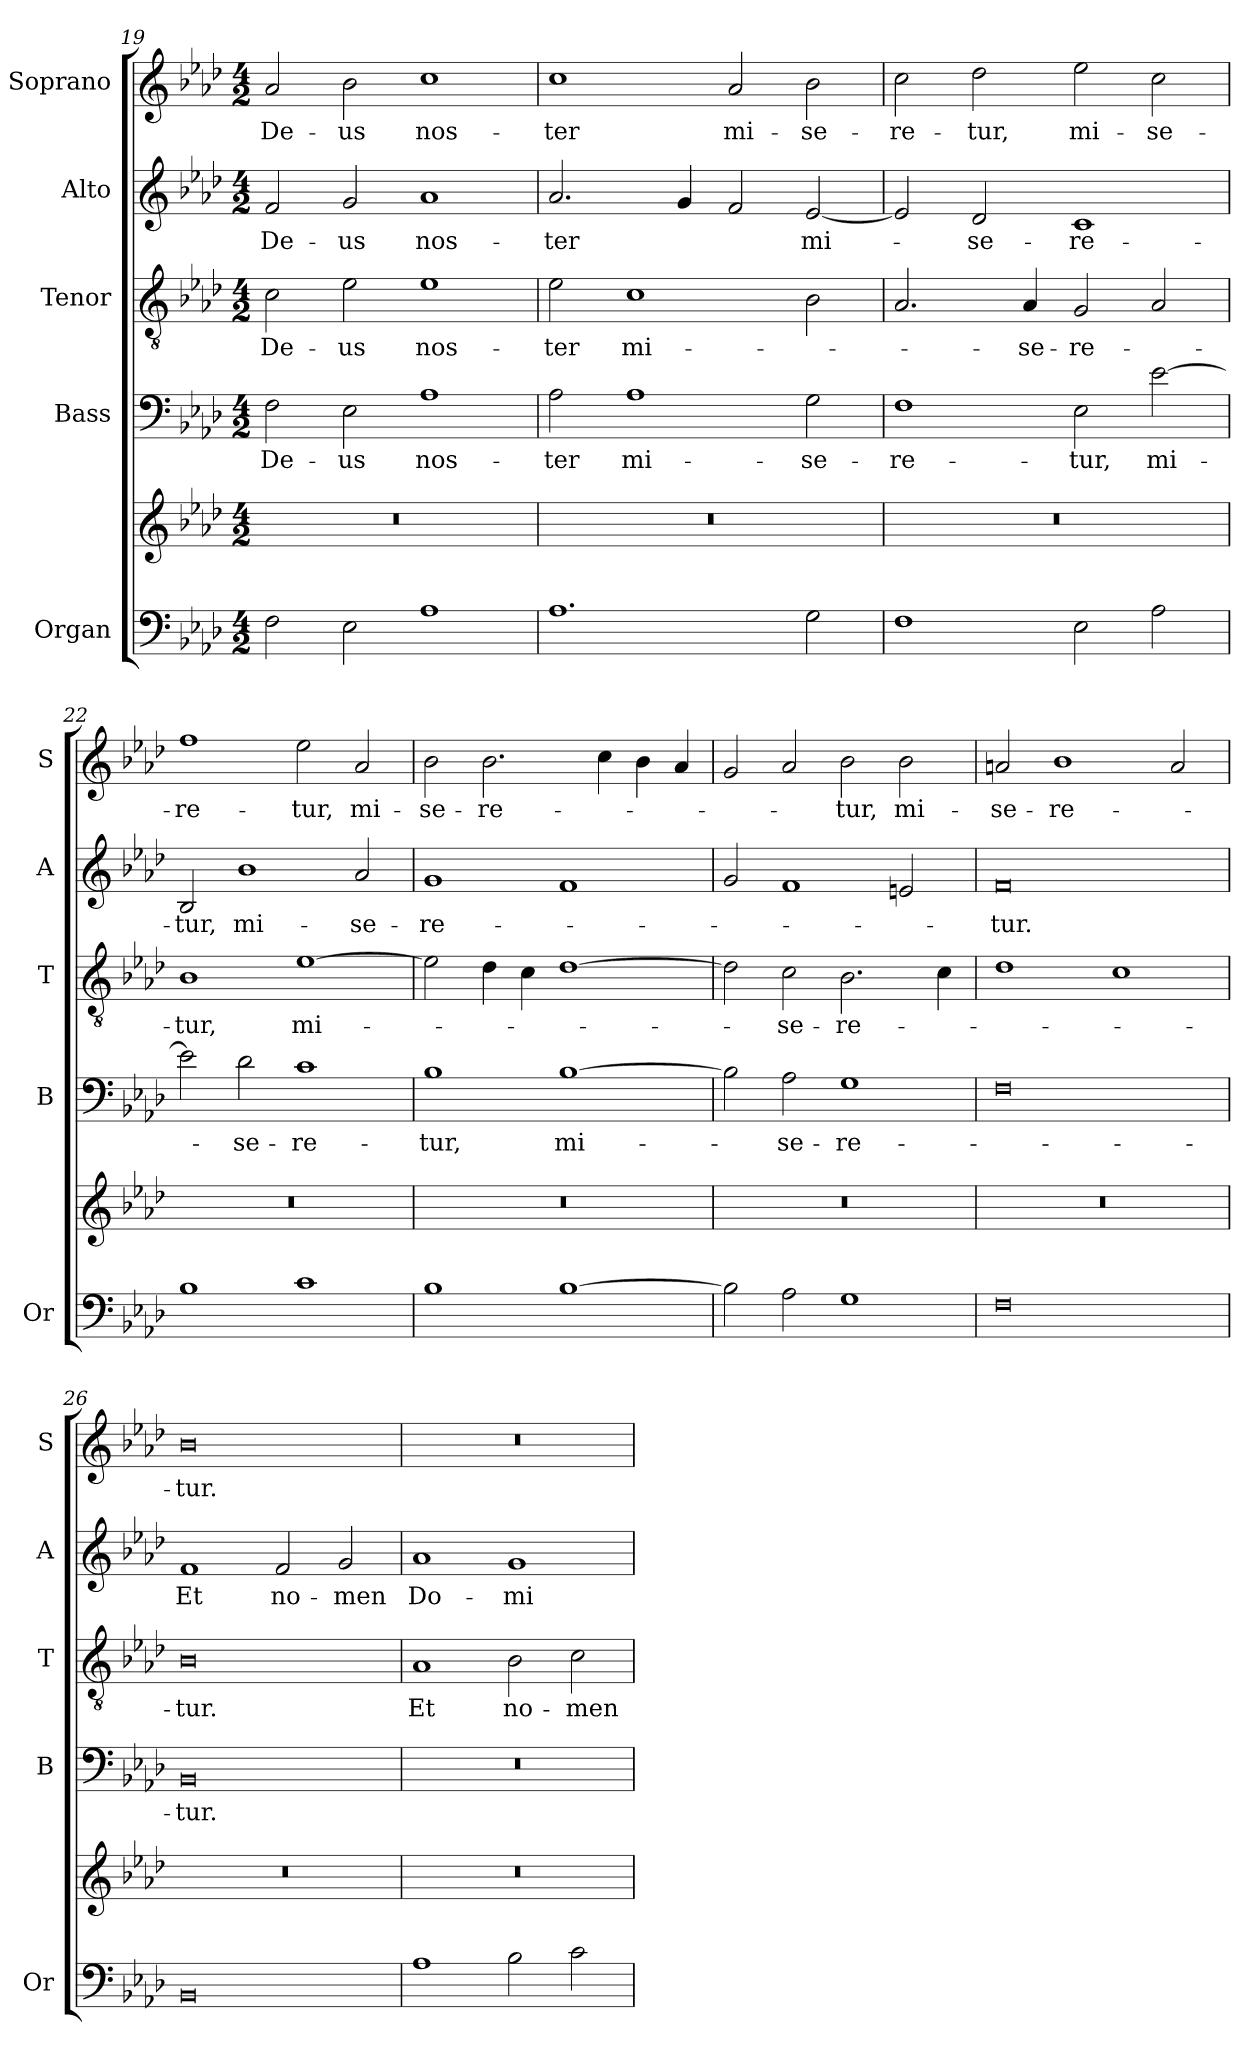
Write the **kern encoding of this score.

**kern	**kern	**kern	**text	**kern	**text	**kern	**text	**kern	**text
*part5	*part5	*part4	*part4	*part3	*part3	*part2	*part2	*part1	*part1
*staff6	*staff5	*staff4	*staff4	*staff3	*staff3	*staff2	*staff2	*staff1	*staff1
*I"Organ	*	*I"Bass	*	*I"Tenor	*	*I"Alto	*	*I"Soprano	*
*I'Or	*	*I'B	*	*I'T	*	*I'A	*	*I'S	*
*clefF4	*clefG2	*clefF4	*	*clefGv2	*	*clefG2	*	*clefG2	*
*k[b-e-a-d-]	*k[b-e-a-d-]	*k[b-e-a-d-]	*	*k[b-e-a-d-]	*	*k[b-e-a-d-]	*	*k[b-e-a-d-]	*
*A-:	*A-:	*A-:	*	*A-:	*	*A-:	*	*A-:	*
*M4/2	*M4/2	*M4/2	*	*M4/2	*	*M4/2	*	*M4/2	*
=19	=19	=19	=19	=19	=19	=19	=19	=19	=19
!	!	!	!LO:LY:b	!	!LO:LY:b	!	!LO:LY:b	!	!LO:LY:b
2F\	0r	2F\	De-	2c\	De-	2f/	De-	2a-/	De-
!	!	!	!LO:LY:b	!	!LO:LY:b	!	!LO:LY:b	!	!LO:LY:b
2E-\	.	2E-\	-us	2e-\	-us	2g/	-us	2b-\	-us
!	!	!	!LO:LY:b	!	!LO:LY:b	!	!LO:LY:b	!	!LO:LY:b
1A-	.	1A-	nos-	1e-	nos-	1a-	nos-	1cc	nos-
=20	=20	=20	=20	=20	=20	=20	=20	=20	=20
!	!	!	!LO:LY:b	!	!LO:LY:b	!	!LO:LY:b	!	!LO:LY:b
1.A-	0r	2A-\	-ter	2e-\	-ter	2.a-/	-ter	1cc	-ter
!	!	!	!LO:LY:b	!	!LO:LY:b	!	!	!	!
.	.	1A-	mi-	1c	mi-	.	.	.	.
.	.	.	.	.	.	4g/	.	.	.
!	!	!	!	!	!	!	!	!	!LO:LY:b
.	.	.	.	.	.	2f/	.	2a-/	mi-
!	!	!	!LO:LY:b	!	!	!	!LO:LY:b	!	!LO:LY:b
2G\	.	2G\	-se-	2B-\	.	[2e-/	mi-	2b-\	-se-
=21	=21	=21	=21	=21	=21	=21	=21	=21	=21
!	!	!	!LO:LY:b	!	!	!	!	!	!LO:LY:b
1F	0r	1F	-re-	2.A-/	.	2e-/]	.	2cc\	-re-
!	!	!	!	!	!	!	!LO:LY:b	!	!LO:LY:b
.	.	.	.	.	.	2d-/	-se-	2dd-\	-tur,
!	!	!	!	!	!LO:LY:b	!	!	!	!
.	.	.	.	4A-/	-se-	.	.	.	.
!	!	!	!LO:LY:b	!	!LO:LY:b	!	!LO:LY:b	!	!LO:LY:b
2E-\	.	2E-\	-tur,	2G/	-re-	1c	-re-	2ee-\	mi-
!	!	!	!LO:LY:b	!	!	!	!	!	!LO:LY:b
2A-\	.	[2e-\	mi-	2A-/	.	.	.	2cc\	-se-
!!LO:LB:g=z
=22	=22	=22	=22	=22	=22	=22	=22	=22	=22
!	!	!	!	!	!LO:LY:b	!	!LO:LY:b	!	!LO:LY:b
1B-	0r	2e-\]	.	1B-	-tur,	2B-/	-tur,	1ff	-re-
!	!	!	!LO:LY:b	!	!	!	!LO:LY:b	!	!
.	.	2d-\	-se-	.	.	1b-	mi-	.	.
!	!	!	!LO:LY:b	!	!LO:LY:b	!	!	!	!LO:LY:b
1c	.	1c	-re-	[1e-	mi-	.	.	2ee-\	-tur,
!	!	!	!	!	!	!	!LO:LY:b	!	!LO:LY:b
.	.	.	.	.	.	2a-/	-se-	2a-/	mi-
=23	=23	=23	=23	=23	=23	=23	=23	=23	=23
!	!	!	!LO:LY:b	!	!	!	!LO:LY:b	!	!LO:LY:b
1B-	0r	1B-	-tur,	2e-\]	.	1g	-re-	2b-\	-se-
!	!	!	!	!	!	!	!	!	!LO:LY:b
.	.	.	.	4d-\	.	.	.	2.b-\	-re-
.	.	.	.	4c\	.	.	.	.	.
!	!	!	!LO:LY:b	!	!	!	!	!	!
[1B-	.	[1B-	mi-	[1d-	.	1f	.	.	.
.	.	.	.	.	.	.	.	4cc\	.
.	.	.	.	.	.	.	.	4b-\	.
.	.	.	.	.	.	.	.	4a-/	.
=24	=24	=24	=24	=24	=24	=24	=24	=24	=24
2B-\]	0r	2B-\]	.	2d-\]	.	2g/	.	2g/	.
!	!	!	!LO:LY:b	!	!LO:LY:b	!	!	!	!
2A-\	.	2A-\	-se-	2c\	-se-	1f	.	2a-/	.
!	!	!	!LO:LY:b	!	!LO:LY:b	!	!	!	!LO:LY:b
1G	.	1G	-re-	2.B-\	-re-	.	.	2b-\	-tur,
!	!	!	!	!	!	!	!	!	!LO:LY:b
.	.	.	.	.	.	2en/	.	2b-\	mi-
.	.	.	.	4c\	.	.	.	.	.
=25	=25	=25	=25	=25	=25	=25	=25	=25	=25
!	!	!	!	!	!	!	!LO:LY:b	!	!LO:LY:b
0F	0r	0F	.	1d-	.	0f	-tur.	2an/	-se-
!	!	!	!	!	!	!	!	!	!LO:LY:b
.	.	.	.	.	.	.	.	1b-	-re-
.	.	.	.	1c	.	.	.	.	.
.	.	.	.	.	.	.	.	2a/	.
=26	=26	=26	=26	=26	=26	=26	=26	=26	=26
!	!	!	!LO:LY:b	!	!LO:LY:b	!	!LO:LY:b	!	!LO:LY:b
0BB-	0r	0BB-	-tur.	0B-	-tur.	1f	Et	0b-	-tur.
!	!	!	!	!	!	!	!LO:LY:b	!	!
.	.	.	.	.	.	2f/	no-	.	.
!	!	!	!	!	!	!	!LO:LY:b	!	!
.	.	.	.	.	.	2g/	-men	.	.
!!LO:PB:g=z
=27	=27	=27	=27	=27	=27	=27	=27	=27	=27
!	!	!	!	!	!LO:LY:b	!	!LO:LY:b	!	!
1A-	0r	0r	.	1A-	Et	1a-	Do-	0r	.
!	!	!	!	!	!LO:LY:b	!	!LO:LY:b	!	!
2B-\	.	.	.	2B-\	no-	1g	-mi-	.	.
!	!	!	!	!	!LO:LY:b	!	!	!	!
2c\	.	.	.	2c\	-men	.	.	.	.
=	=	=	=	=	=	=	=	=	=
*-	*-	*-	*-	*-	*-	*-	*-	*-	*-
